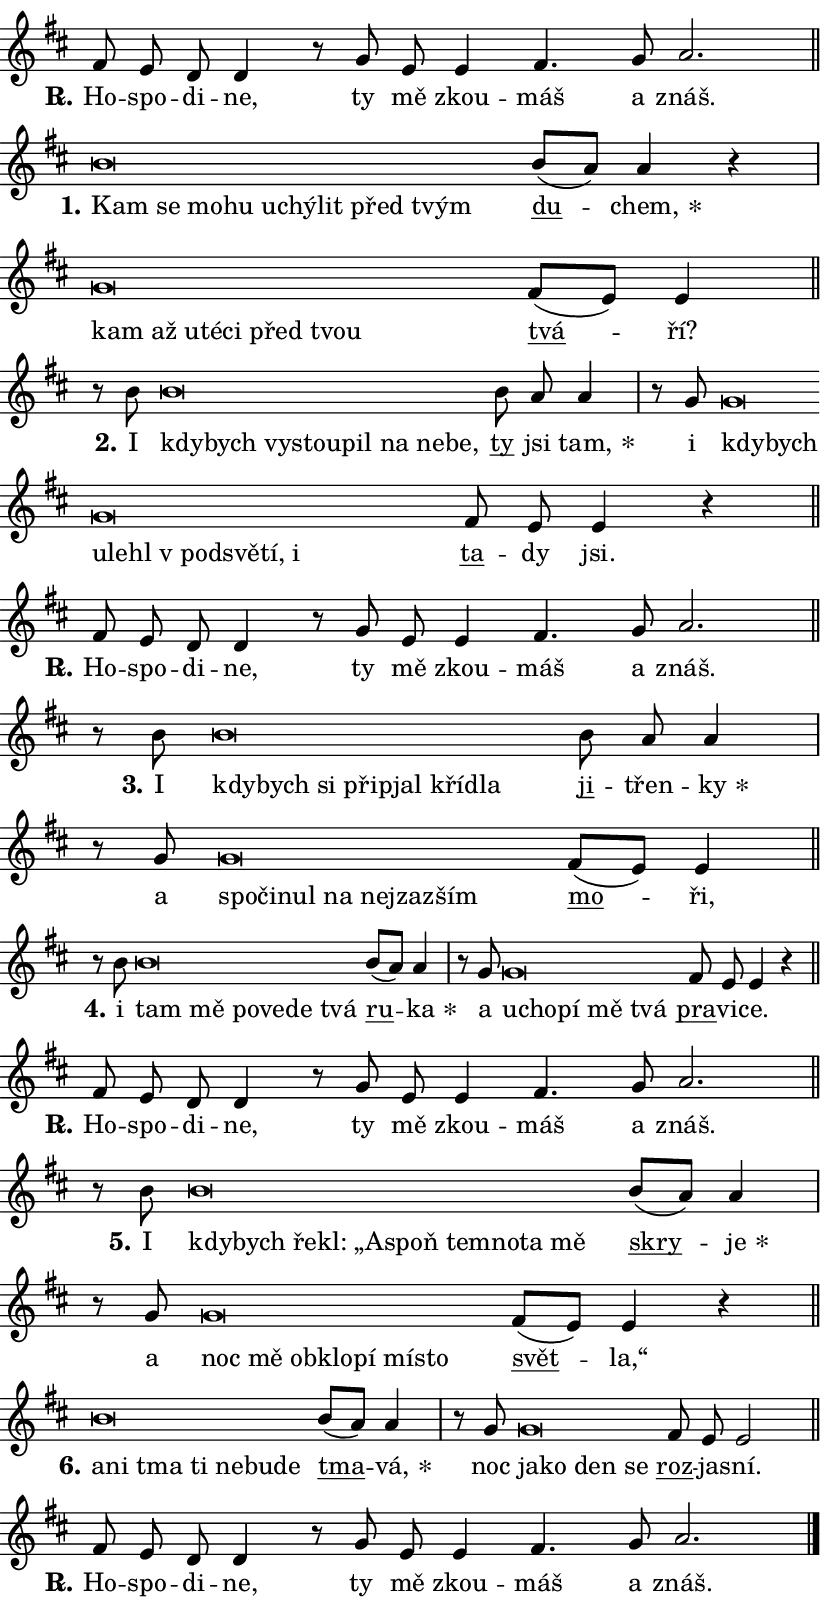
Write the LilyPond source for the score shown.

\version "2.24.0"
\header { tagline = "" }
\paper {
  indent = 0\cm
  top-margin = 0\cm
  right-margin = 0.13\cm % to fit lyric hyphens
  bottom-margin = 0\cm
  left-margin = 0\cm
  paper-width = 14\cm
  page-breaking = #ly:one-page-breaking
  system-system-spacing.basic-distance = #11
  score-system-spacing.basic-distance = #11
  ragged-last = ##f
}


%% Author: Thomas Morley
%% https://lists.gnu.org/archive/html/lilypond-user/2020-05/msg00002.html
#(define (line-position grob)
"Returns position of @var[grob} in current system:
   @code{'start}, if at first time-step
   @code{'end}, if at last time-step
   @code{'middle} otherwise
"
  (let* ((col (ly:item-get-column grob))
         (ln (ly:grob-object col 'left-neighbor))
         (rn (ly:grob-object col 'right-neighbor))
         (col-to-check-left (if (ly:grob? ln) ln col))
         (col-to-check-right (if (ly:grob? rn) rn col))
         (break-dir-left
           (and
             (ly:grob-property col-to-check-left 'non-musical #f)
             (ly:item-break-dir col-to-check-left)))
         (break-dir-right
           (and
             (ly:grob-property col-to-check-right 'non-musical #f)
             (ly:item-break-dir col-to-check-right))))
        (cond ((eqv? 1 break-dir-left) 'start)
              ((eqv? -1 break-dir-right) 'end)
              (else 'middle))))

#(define (tranparent-at-line-position vctor)
  (lambda (grob)
  "Relying on @code{line-position} select the relevant enry from @var{vctor}.
Used to determine transparency,"
    (case (line-position grob)
      ((end) (not (vector-ref vctor 0)))
      ((middle) (not (vector-ref vctor 1)))
      ((start) (not (vector-ref vctor 2))))))

noteHeadBreakVisibility =
#(define-music-function (break-visibility)(vector?)
"Makes @code{NoteHead}s transparent relying on @var{break-visibility}"
#{
  \override NoteHead.transparent =
    #(tranparent-at-line-position break-visibility)
#})

#(define delete-ledgers-for-transparent-note-heads
  (lambda (grob)
    "Reads whether a @code{NoteHead} is transparent.
If so this @code{NoteHead} is removed from @code{'note-heads} from
@var{grob}, which is supposed to be @code{LedgerLineSpanner}.
As a result ledgers are not printed for this @code{NoteHead}"
    (let* ((nhds-array (ly:grob-object grob 'note-heads))
           (nhds-list
             (if (ly:grob-array? nhds-array)
                 (ly:grob-array->list nhds-array)
                 '()))
           ;; Relies on the transparent-property being done before
           ;; Staff.LedgerLineSpanner.after-line-breaking is executed.
           ;; This is fragile ...
           (to-keep
             (remove
               (lambda (nhd)
                 (ly:grob-property nhd 'transparent #f))
               nhds-list)))
      ;; TODO find a better method to iterate over grob-arrays, similiar
      ;; to filter/remove etc for lists
      ;; For now rebuilt from scratch
      (set! (ly:grob-object grob 'note-heads)  '())
      (for-each
        (lambda (nhd)
          (ly:pointer-group-interface::add-grob grob 'note-heads nhd))
        to-keep))))

squashNotes = {
  \override NoteHead.X-extent = #'(-0.2 . 0.2)
  \override NoteHead.Y-extent = #'(-0.75 . 0)
  \override NoteHead.stencil =
    #(lambda (grob)
       (let ((pos (ly:grob-property grob 'staff-position)))
         (begin
           (if (< pos -7) (display "ERROR: Lower brevis then expected\n") (display ""))
           (if (<= pos -6) ly:text-interface::print ly:note-head::print))))
}
unSquashNotes = {
  \revert NoteHead.X-extent
  \revert NoteHead.Y-extent
  \revert NoteHead.stencil
}

hideNotes = \noteHeadBreakVisibility #begin-of-line-visible
unHideNotes = \noteHeadBreakVisibility #all-visible

% work-around for resetting accidentals
% https://lilypond.org/doc/v2.23/Documentation/notation/displaying-rhythms#unmetered-music
cadenzaMeasure = {
  \cadenzaOff
  \partial 1024 s1024
  \cadenzaOn
}

#(define-markup-command (accent layout props text) (markup?)
  "Underline accented syllable"
  (interpret-markup layout props
    #{\markup \override #'(offset . 4.3) \underline { #text }#}))

responsum = \markup \concat {
  "R" \hspace #-1.05 \path #0.1 #'((moveto 0 0.07) (lineto 0.9 0.8)) \hspace #0.05 "."
}

spaceSize = #0.6828661417322834 % exact space size for TeX Gyre Schola

\layout {
  \context {
    \Staff
    \remove "Time_signature_engraver"
    \override LedgerLineSpanner.after-line-breaking = #delete-ledgers-for-transparent-note-heads
  }
  \context {
    \Lyrics {
      \override LyricSpace.minimum-distance = \spaceSize
      \override LyricText.font-name = #"TeX Gyre Schola"
      \override LyricText.font-size = 1
      \override StanzaNumber.font-name = #"TeX Gyre Schola Bold"
      \override StanzaNumber.font-size = 1
    }
  }
  \context {
    \Score 
    \override NoteHead.text =
      #(lambda (grob) 
        (let ((pos (ly:grob-property grob 'staff-position)))
          #{\markup {
            \combine
              \halign #-0.55 \raise #(if (= pos -6) 0 0.5) \override #'(thickness . 2) \draw-line #'(3.2 . 0)
              \musicglyph "noteheads.sM1"
          }#}))
  }
}

% magnetic-lyrics.ily
%
%   written by
%     Jean Abou Samra <jean@abou-samra.fr>
%     Werner Lemberg <wl@gnu.org>
%
%   adapted by
%     Jiri Hon <jiri.hon@gmail.com>
%
% Version 2022-Apr-15

% https://www.mail-archive.com/lilypond-user@gnu.org/msg149350.html

#(define (Left_hyphen_pointer_engraver context)
   "Collect syllable-hyphen-syllable occurrences in lyrics and store
them in properties.  This engraver only looks to the left.  For
example, if the lyrics input is @code{foo -- bar}, it does the
following.

@itemize @bullet
@item
Set the @code{text} property of the @code{LyricHyphen} grob between
@q{foo} and @q{bar} to @code{foo}.

@item
Set the @code{left-hyphen} property of the @code{LyricText} grob with
text @q{foo} to the @code{LyricHyphen} grob between @q{foo} and
@q{bar}.
@end itemize

Use this auxiliary engraver in combination with the
@code{lyric-@/text::@/apply-@/magnetic-@/offset!} hook."
   (let ((hyphen #f)
         (text #f))
     (make-engraver
      (acknowledgers
       ((lyric-syllable-interface engraver grob source-engraver)
        (set! text grob)))
      (end-acknowledgers
       ((lyric-hyphen-interface engraver grob source-engraver)
        ;(when (not (grob::has-interface grob 'lyric-space-interface))
          (set! hyphen grob)));)
      ((stop-translation-timestep engraver)
       (when (and text hyphen)
         (ly:grob-set-object! text 'left-hyphen hyphen))
       (set! text #f)
       (set! hyphen #f)))))

#(define (lyric-text::apply-magnetic-offset! grob)
   "If the space between two syllables is less than the value in
property @code{LyricText@/.details@/.squash-threshold}, move the right
syllable to the left so that it gets concatenated with the left
syllable.

Use this function as a hook for
@code{LyricText@/.after-@/line-@/breaking} if the
@code{Left_@/hyphen_@/pointer_@/engraver} is active."
   (let ((hyphen (ly:grob-object grob 'left-hyphen #f)))
     (when hyphen
       (let ((left-text (ly:spanner-bound hyphen LEFT)))
         (when (grob::has-interface left-text 'lyric-syllable-interface)
           (let* ((common (ly:grob-common-refpoint grob left-text X))
                  (this-x-ext (ly:grob-extent grob common X))
                  (left-x-ext
                   (begin
                     ;; Trigger magnetism for left-text.
                     (ly:grob-property left-text 'after-line-breaking)
                     (ly:grob-extent left-text common X)))
                  ;; `delta` is the gap width between two syllables.
                  (delta (- (interval-start this-x-ext)
                            (interval-end left-x-ext)))
                  (details (ly:grob-property grob 'details))
                  (threshold (assoc-get 'squash-threshold details 0.2)))
             (when (< delta threshold)
               (let* (;; We have to manipulate the input text so that
                      ;; ligatures crossing syllable boundaries are not
                      ;; disabled.  For languages based on the Latin
                      ;; script this is essentially a beautification.
                      ;; However, for non-Western scripts it can be a
                      ;; necessity.
                      (lt (ly:grob-property left-text 'text))
                      (rt (ly:grob-property grob 'text))
                      (is-space (grob::has-interface hyphen 'lyric-space-interface))
                      (space (if is-space " " ""))
                      (extra-delta (if is-space spaceSize 0))
                      ;; Append new syllable.
                      (ltrt-space (if (and (string? lt) (string? rt))
                                (string-append lt space rt)
                                (make-concat-markup (list lt space rt))))
                      ;; Right-align `ltrt` to the right side.
                      (ltrt-space-markup (grob-interpret-markup
                               grob
                               (make-translate-markup
                                (cons (interval-length this-x-ext) 0)
                                (make-right-align-markup ltrt-space)))))
                 (begin
                   ;; Don't print `left-text`.
                   (ly:grob-set-property! left-text 'stencil #f)
                   ;; Set text and stencil (which holds all collected
                   ;; syllables so far) and shift it to the left.
                   (ly:grob-set-property! grob 'text ltrt-space)
                   (ly:grob-set-property! grob 'stencil ltrt-space-markup)
                   (ly:grob-translate-axis! grob (- (- delta extra-delta)) X))))))))))


#(define (lyric-hyphen::displace-bounds-first grob)
   ;; Make very sure this callback isn't triggered too early.
   (let ((left (ly:spanner-bound grob LEFT))
         (right (ly:spanner-bound grob RIGHT)))
     (ly:grob-property left 'after-line-breaking)
     (ly:grob-property right 'after-line-breaking)
     (ly:lyric-hyphen::print grob)))

squashThreshold = #0.4

\layout {
  \context {
    \Lyrics
    \consists #Left_hyphen_pointer_engraver
    \override LyricText.after-line-breaking =
      #lyric-text::apply-magnetic-offset!
    \override LyricHyphen.stencil = #lyric-hyphen::displace-bounds-first
    \override LyricText.details.squash-threshold = \squashThreshold
    \override LyricHyphen.minimum-distance = 0
    \override LyricHyphen.minimum-length = \squashThreshold
  }
}

squashText = \override LyricText.details.squash-threshold = 9999
unSquashText = \override LyricText.details.squash-threshold = \squashThreshold

leftText = \override LyricText.self-alignment-X = #LEFT
unLeftText = \revert LyricText.self-alignment-X

starOffset = #(lambda (grob) 
                (let ((x_offset (ly:self-alignment-interface::aligned-on-x-parent grob)))
                  (if (= x_offset 0) 0 (+ x_offset 1.2))))

star = #(define-music-function (syllable)(string?)
"Append star separator at the end of a syllable"
#{
  \once \override LyricText.X-offset = #starOffset
  \lyricmode { \markup {
    #syllable
    \override #'((font-name . "TeX Gyre Schola Bold")) \hspace #0.2 \lower #0.65 \larger "*"
  } }
#})

starAccent = #(define-music-function (syllable)(string?)
"Append star separator at the end of a syllable and make accent"
#{
  \once \override LyricText.X-offset = #starOffset
  \lyricmode { \markup {
    \accent #syllable
    \override #'((font-name . "TeX Gyre Schola Bold")) \hspace #0.2 \lower #0.65 \larger "*"
  } }
#})

breath = #(define-music-function (syllable)(string?)
"Append breathing indicator at the end of a syllable"
#{
  \lyricmode { \markup { #syllable "+" } }
#})

optionalBreath = #(define-music-function (syllable)(string?)
"Append optional breathing indicator at the end of a syllable"
#{
  \lyricmode { \markup { #syllable "(+)" } }
#})


\score {
    <<
        \new Voice = "melody" { \cadenzaOn \key d \major \relative { fis'8 e d d4 r8 \bar "" g e \bar "" e4 fis4. g8 a2. \cadenzaMeasure \bar "||" \break } }
        \new Lyrics \lyricsto "melody" { \lyricmode { \set stanza = \responsum
Ho -- spo -- di -- ne, ty mě zkou -- máš a znáš. } }
    >>
    \layout {}
}

\score {
    <<
        \new Voice = "melody" { \cadenzaOn \key d \major \relative { \squashNotes b'\breve*1/16 \hideNotes \breve*1/16 \bar "" \breve*1/16 \bar "" \breve*1/16 \bar "" \breve*1/16 \bar "" \breve*1/16 \bar "" \breve*1/16 \bar "" \breve*1/16 \breve*1/16 \bar "" \unHideNotes \unSquashNotes \bar "" b8[( a)] a4 r \cadenzaMeasure \bar "|" \squashNotes g\breve*1/16 \hideNotes \breve*1/16 \bar "" \breve*1/16 \bar "" \breve*1/16 \bar "" \breve*1/16 \bar "" \breve*1/16 \breve*1/16 \bar "" \unHideNotes \unSquashNotes \bar "" fis8[( e)] e4 \cadenzaMeasure \bar "||" \break } }
        \new Lyrics \lyricsto "melody" { \lyricmode { \set stanza = "1."
\leftText Kam \squashText se mo -- hu u -- chý -- lit před tvým \unLeftText \unSquashText \markup \accent du -- \star chem, \leftText kam \squashText až u -- té -- ci před tvou \unLeftText \unSquashText \markup \accent tvá -- ří? } }
    >>
    \layout {}
}

\score {
    <<
        \new Voice = "melody" { \cadenzaOn \key d \major \relative { r8 b'8 \squashNotes b\breve*1/16 \hideNotes \breve*1/16 \bar "" \breve*1/16 \bar "" \breve*1/16 \bar "" \breve*1/16 \bar "" \breve*1/16 \bar "" \breve*1/16 \breve*1/16 \bar "" \unHideNotes \unSquashNotes \bar "" b8 a a4 \cadenzaMeasure \bar "|" r8 g8 \squashNotes g\breve*1/16 \hideNotes \breve*1/16 \bar "" \breve*1/16 \bar "" \breve*1/16 \bar "" \breve*1/16 \bar "" \breve*1/16 \bar "" \breve*1/16 \bar "" \breve*1/16 \breve*1/16 \bar "" \unHideNotes \unSquashNotes \bar "" fis8 e e4 r \cadenzaMeasure \bar "||" \break } }
        \new Lyrics \lyricsto "melody" { \lyricmode { \set stanza = "2."
I \leftText kdy -- \squashText bych vy -- stou -- pil na ne -- be, \unLeftText \unSquashText \markup \accent ty jsi \star tam, i \leftText kdy -- \squashText bych u -- le -- hl "v pod" -- svě -- tí, i \unLeftText \unSquashText \markup \accent ta -- dy jsi. } }
    >>
    \layout {}
}

\score {
    <<
        \new Voice = "melody" { \cadenzaOn \key d \major \relative { fis'8 e d d4 r8 \bar "" g e \bar "" e4 fis4. g8 a2. \cadenzaMeasure \bar "||" \break } }
        \new Lyrics \lyricsto "melody" { \lyricmode { \set stanza = \responsum
Ho -- spo -- di -- ne, ty mě zkou -- máš a znáš. } }
    >>
    \layout {}
}

\score {
    <<
        \new Voice = "melody" { \cadenzaOn \key d \major \relative { r8 b'8 \squashNotes b\breve*1/16 \hideNotes \breve*1/16 \bar "" \breve*1/16 \bar "" \breve*1/16 \bar "" \breve*1/16 \bar "" \breve*1/16 \breve*1/16 \bar "" \unHideNotes \unSquashNotes \bar "" b8 a a4 \cadenzaMeasure \bar "|" r8 g8 \squashNotes g\breve*1/16 \hideNotes \breve*1/16 \bar "" \breve*1/16 \bar "" \breve*1/16 \bar "" \breve*1/16 \breve*1/16 \bar "" \unHideNotes \unSquashNotes \bar "" fis8[( e)] e4 \cadenzaMeasure \bar "||" \break } }
        \new Lyrics \lyricsto "melody" { \lyricmode { \set stanza = "3."
I \leftText kdy -- \squashText bych si při -- pjal kří -- dla \unLeftText \unSquashText \markup \accent ji -- třen -- \star ky a \leftText spo -- \squashText či -- nul na nej -- zazším \unLeftText \unSquashText \markup \accent mo -- ři, } }
    >>
    \layout {}
}

\score {
    <<
        \new Voice = "melody" { \cadenzaOn \key d \major \relative { r8 b'8 \squashNotes b\breve*1/16 \hideNotes \breve*1/16 \bar "" \breve*1/16 \bar "" \breve*1/16 \bar "" \breve*1/16 \breve*1/16 \bar "" \unHideNotes \unSquashNotes \bar "" b8[( a)] a4 \cadenzaMeasure \bar "|" r8 g8 \squashNotes g\breve*1/16 \hideNotes \breve*1/16 \bar "" \breve*1/16 \bar "" \breve*1/16 \breve*1/16 \bar "" \unHideNotes \unSquashNotes \bar "" fis8 e e4 r \cadenzaMeasure \bar "||" \break } }
        \new Lyrics \lyricsto "melody" { \lyricmode { \set stanza = "4."
i \leftText tam \squashText mě po -- ve -- de tvá \unLeftText \unSquashText \markup \accent ru -- \star ka a \leftText u -- \squashText cho -- pí mě tvá \unLeftText \unSquashText \markup \accent pra -- vi -- ce. } }
    >>
    \layout {}
}

\score {
    <<
        \new Voice = "melody" { \cadenzaOn \key d \major \relative { fis'8 e d d4 r8 \bar "" g e \bar "" e4 fis4. g8 a2. \cadenzaMeasure \bar "||" \break } }
        \new Lyrics \lyricsto "melody" { \lyricmode { \set stanza = \responsum
Ho -- spo -- di -- ne, ty mě zkou -- máš a znáš. } }
    >>
    \layout {}
}

\score {
    <<
        \new Voice = "melody" { \cadenzaOn \key d \major \relative { r8 b'8 \squashNotes b\breve*1/16 \hideNotes \breve*1/16 \bar "" \breve*1/16 \bar "" \breve*1/16 \bar "" \breve*1/16 \bar "" \breve*1/16 \bar "" \breve*1/16 \bar "" \breve*1/16 \bar "" \breve*1/16 \breve*1/16 \bar "" \unHideNotes \unSquashNotes \bar "" b8[( a)] a4 \cadenzaMeasure \bar "|" r8 g8 \squashNotes g\breve*1/16 \hideNotes \breve*1/16 \bar "" \breve*1/16 \bar "" \breve*1/16 \bar "" \breve*1/16 \bar "" \breve*1/16 \breve*1/16 \bar "" \unHideNotes \unSquashNotes \bar "" fis8[( e)] e4 r \cadenzaMeasure \bar "||" \break } }
        \new Lyrics \lyricsto "melody" { \lyricmode { \set stanza = "5."
I \leftText kdy -- \squashText bych ře -- kl: „As -- poň tem -- no -- ta mě \unLeftText \unSquashText \markup \accent skry -- \star je a \leftText noc \squashText mě ob -- klo -- pí mí -- sto \unLeftText \unSquashText \markup \accent svět -- la,“ } }
    >>
    \layout {}
}

\score {
    <<
        \new Voice = "melody" { \cadenzaOn \key d \major \relative { \squashNotes b'\breve*1/16 \hideNotes \breve*1/16 \bar "" \breve*1/16 \bar "" \breve*1/16 \bar "" \breve*1/16 \bar "" \breve*1/16 \breve*1/16 \bar "" \unHideNotes \unSquashNotes \bar "" b8[( a)] a4 \cadenzaMeasure \bar "|" r8 g8 \squashNotes g\breve*1/16 \hideNotes \breve*1/16 \bar "" \breve*1/16 \breve*1/16 \bar "" \unHideNotes \unSquashNotes \bar "" fis8 e e2 \cadenzaMeasure \bar "||" \break } }
        \new Lyrics \lyricsto "melody" { \lyricmode { \set stanza = "6."
\leftText a -- \squashText ni tma ti ne -- bu -- de \unLeftText \unSquashText \markup \accent tma -- \star vá, noc \leftText ja -- \squashText ko den se \unLeftText \unSquashText \markup \accent roz -- ja -- sní. } }
    >>
    \layout {}
}

\score {
    <<
        \new Voice = "melody" { \cadenzaOn \key d \major \relative { fis'8 e d d4 r8 \bar "" g e \bar "" e4 fis4. g8 a2. \cadenzaMeasure \bar "||" \break } \bar "|." }
        \new Lyrics \lyricsto "melody" { \lyricmode { \set stanza = \responsum
Ho -- spo -- di -- ne, ty mě zkou -- máš a znáš. } }
    >>
    \layout {}
}
